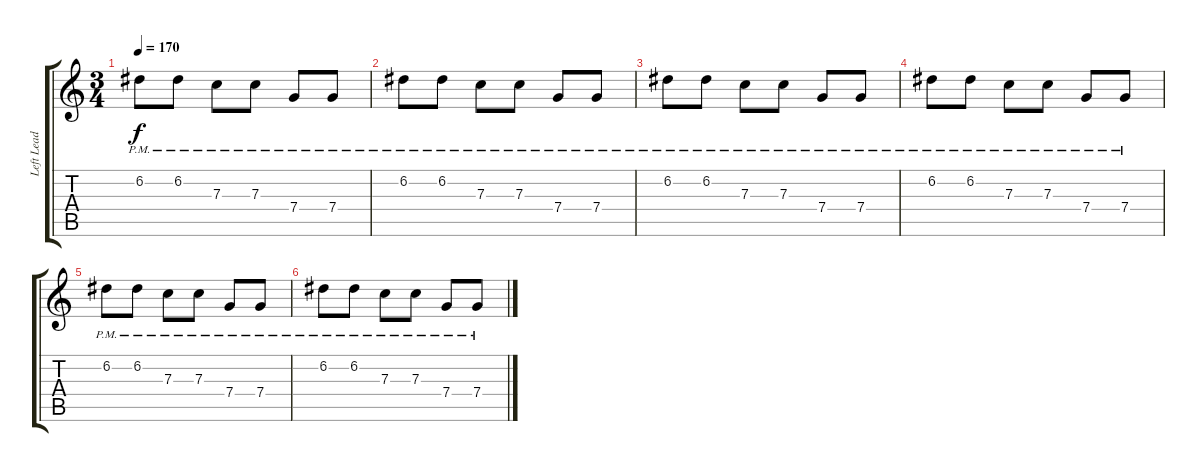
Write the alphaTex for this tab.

\track ("Left Lead 1" "Left Lead ") {instrument distortionguitar}
\staff {score tabs}
\tuning (D4 A3 F3 C3 G2 C2) {hide}
\ts (3 4)
\tempo 170
\clef g2
\ks c
6.2{pm}.8{dy f} 6.2{pm}.8 7.3{pm}.8 7.3{pm}.8 7.4{pm}.8 7.4{pm}.8 |
6.2{pm}.8 6.2{pm}.8 7.3{pm}.8 7.3{pm}.8 7.4{pm}.8 7.4{pm}.8 |
6.2{pm}.8 6.2{pm}.8 7.3{pm}.8 7.3{pm}.8 7.4{pm}.8 7.4{pm}.8 |
6.2{pm}.8 6.2{pm}.8 7.3{pm}.8 7.3{pm}.8 7.4{pm}.8 7.4{pm}.8 |
6.2{pm}.8 6.2{pm}.8 7.3{pm}.8 7.3{pm}.8 7.4{pm}.8 7.4{pm}.8 |
6.2{pm}.8 6.2{pm}.8 7.3{pm}.8 7.3{pm}.8 7.4{pm}.8 7.4{pm}.8
